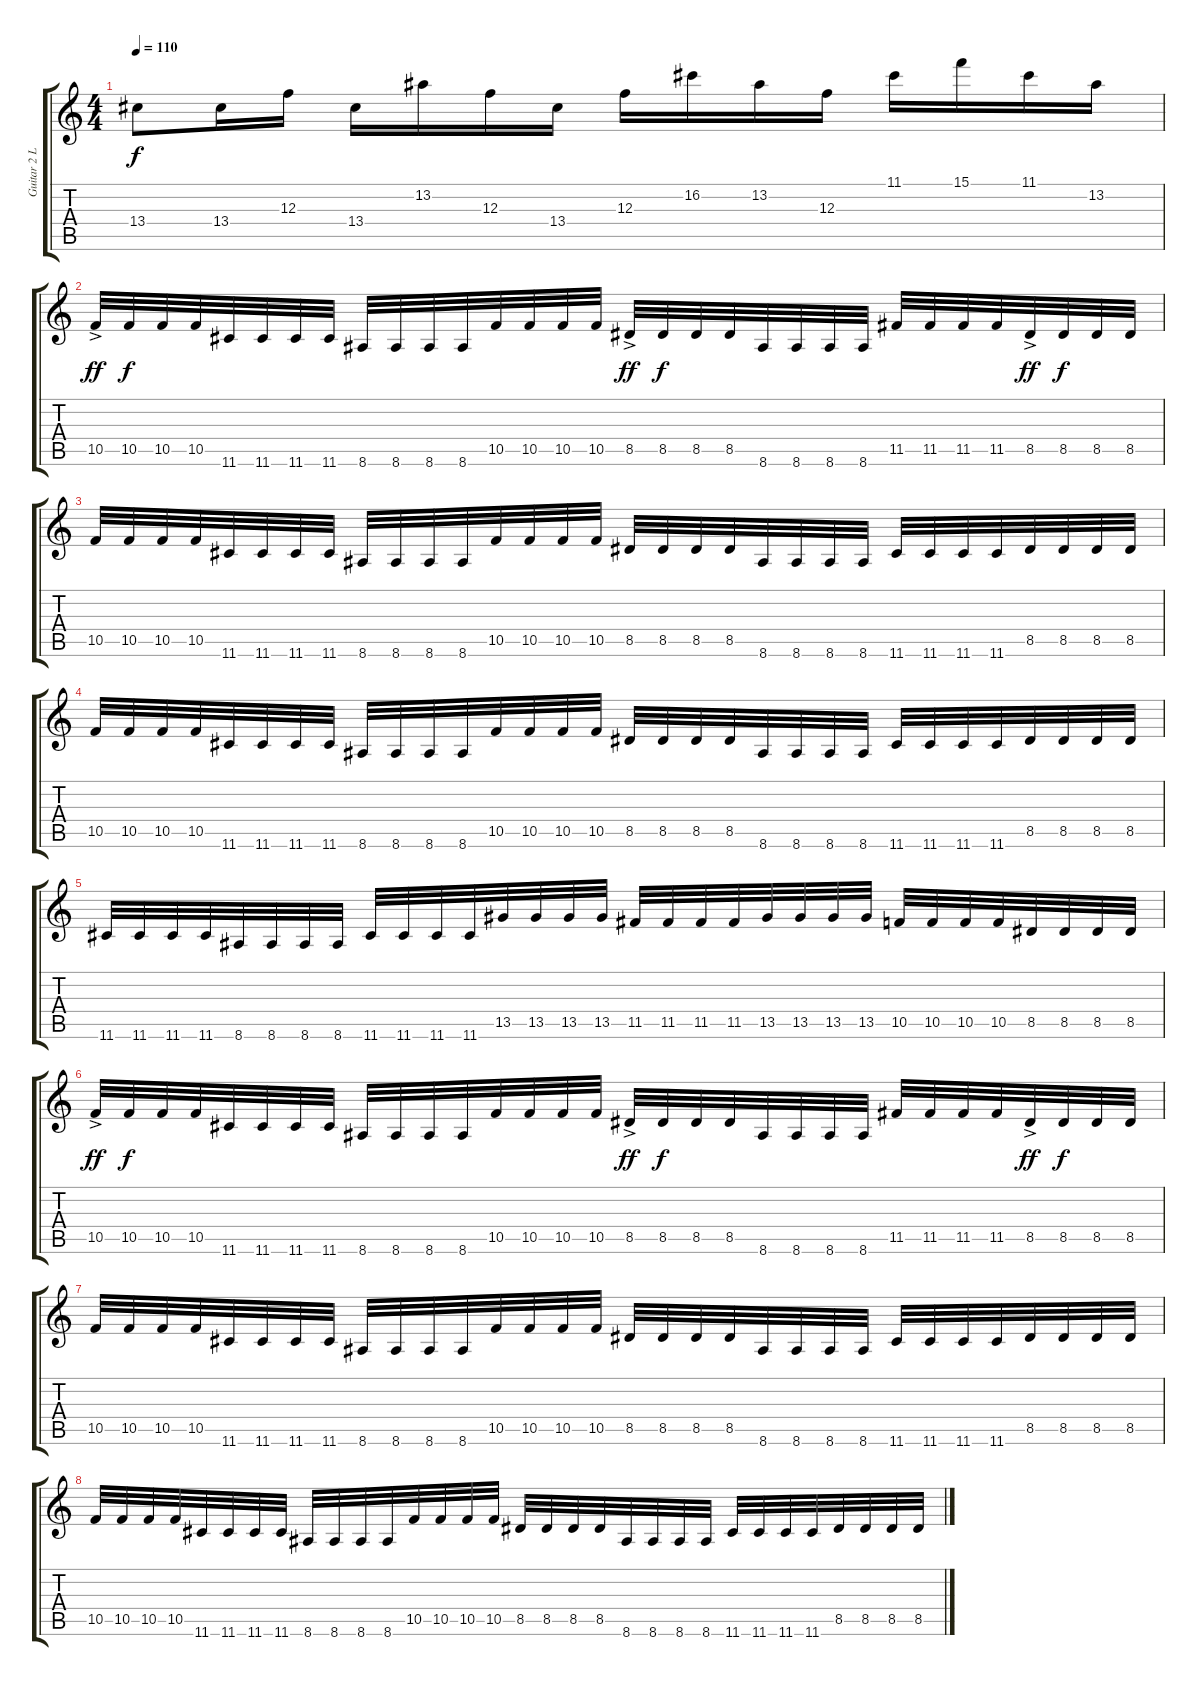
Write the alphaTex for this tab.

\track ("Guitar 2 Lead" "Guitar 2 L") {instrument distortionguitar}
\staff {score tabs}
\tuning (D4 A3 F3 C3 G2 D2) {hide}
\ts (4 4)
\tempo 110
\clef g2
\ks c
13.4.8{dy f} 13.4.16 12.3.16 13.4.16 13.2.16 12.3.16 13.4.16 12.3.16 16.2.16 13.2.16 12.3.16 11.1.16 15.1.16 11.1.16 13.2.16 |
10.5{ac}.32{dy ff} 10.5.32{dy f} 10.5.32 10.5.32 11.6.32 11.6.32 11.6.32 11.6.32 8.6.32 8.6.32 8.6.32 8.6.32 10.5.32 10.5.32 10.5.32 10.5.32 8.5{ac}.32{dy ff} 8.5.32{dy f} 8.5.32 8.5.32 8.6.32 8.6.32 8.6.32 8.6.32 11.5.32 11.5.32 11.5.32 11.5.32 8.5{ac}.32{dy ff} 8.5.32{dy f} 8.5.32 8.5.32 |
10.5.32 10.5.32 10.5.32 10.5.32 11.6.32 11.6.32 11.6.32 11.6.32 8.6.32 8.6.32 8.6.32 8.6.32 10.5.32 10.5.32 10.5.32 10.5.32 8.5.32 8.5.32 8.5.32 8.5.32 8.6.32 8.6.32 8.6.32 8.6.32 11.6.32 11.6.32 11.6.32 11.6.32 8.5.32 8.5.32 8.5.32 8.5.32 |
10.5.32 10.5.32 10.5.32 10.5.32 11.6.32 11.6.32 11.6.32 11.6.32 8.6.32 8.6.32 8.6.32 8.6.32 10.5.32 10.5.32 10.5.32 10.5.32 8.5.32 8.5.32 8.5.32 8.5.32 8.6.32 8.6.32 8.6.32 8.6.32 11.6.32 11.6.32 11.6.32 11.6.32 8.5.32 8.5.32 8.5.32 8.5.32 |
11.6.32 11.6.32 11.6.32 11.6.32 8.6.32 8.6.32 8.6.32 8.6.32 11.6.32 11.6.32 11.6.32 11.6.32 13.5.32 13.5.32 13.5.32 13.5.32 11.5.32 11.5.32 11.5.32 11.5.32 13.5.32 13.5.32 13.5.32 13.5.32 10.5.32 10.5.32 10.5.32 10.5.32 8.5.32 8.5.32 8.5.32 8.5.32 |
10.5{ac}.32{dy ff} 10.5.32{dy f} 10.5.32 10.5.32 11.6.32 11.6.32 11.6.32 11.6.32 8.6.32 8.6.32 8.6.32 8.6.32 10.5.32 10.5.32 10.5.32 10.5.32 8.5{ac}.32{dy ff} 8.5.32{dy f} 8.5.32 8.5.32 8.6.32 8.6.32 8.6.32 8.6.32 11.5.32 11.5.32 11.5.32 11.5.32 8.5{ac}.32{dy ff} 8.5.32{dy f} 8.5.32 8.5.32 |
10.5.32 10.5.32 10.5.32 10.5.32 11.6.32 11.6.32 11.6.32 11.6.32 8.6.32 8.6.32 8.6.32 8.6.32 10.5.32 10.5.32 10.5.32 10.5.32 8.5.32 8.5.32 8.5.32 8.5.32 8.6.32 8.6.32 8.6.32 8.6.32 11.6.32 11.6.32 11.6.32 11.6.32 8.5.32 8.5.32 8.5.32 8.5.32 |
10.5.32 10.5.32 10.5.32 10.5.32 11.6.32 11.6.32 11.6.32 11.6.32 8.6.32 8.6.32 8.6.32 8.6.32 10.5.32 10.5.32 10.5.32 10.5.32 8.5.32 8.5.32 8.5.32 8.5.32 8.6.32 8.6.32 8.6.32 8.6.32 11.6.32 11.6.32 11.6.32 11.6.32 8.5.32 8.5.32 8.5.32 8.5.32
